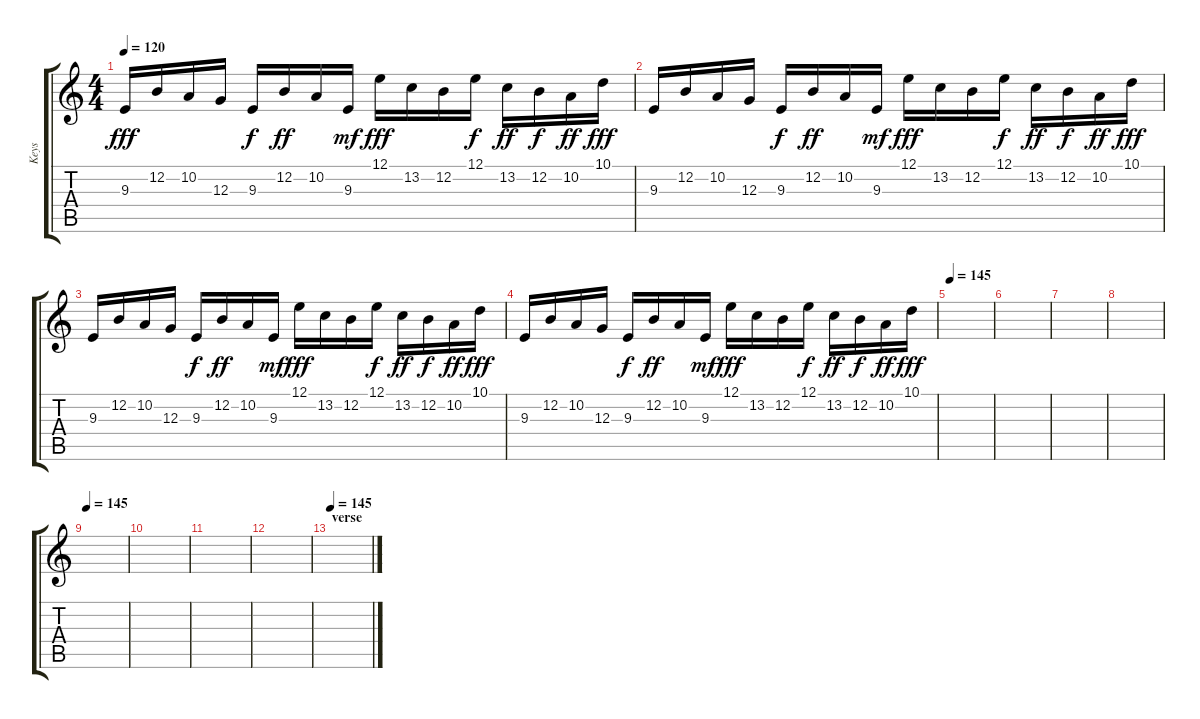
\track ("Keys" "Keys") {instrument lead1square}
\staff {score tabs}
\tuning (E4 B3 G3 D3 A2 E2) {hide}
\ts (4 4)
\tempo 120
\clef g2
\ks c
9.3.16{dy fff} 12.2.16 10.2.16 12.3.16 9.3.16{dy f} 12.2.16{dy ff} 10.2.16 9.3.16{dy mf} 12.1.16{dy fff} 13.2.16 12.2.16 12.1.16{dy f} 13.2.16{dy ff} 12.2.16{dy f} 10.2.16{dy ff} 10.1.16{dy fff} |
9.3.16 12.2.16 10.2.16 12.3.16 9.3.16{dy f} 12.2.16{dy ff} 10.2.16 9.3.16{dy mf} 12.1.16{dy fff} 13.2.16 12.2.16 12.1.16{dy f} 13.2.16{dy ff} 12.2.16{dy f} 10.2.16{dy ff} 10.1.16{dy fff} |
9.3.16 12.2.16 10.2.16 12.3.16 9.3.16{dy f} 12.2.16{dy ff} 10.2.16 9.3.16{dy mf} 12.1.16{dy fff} 13.2.16 12.2.16 12.1.16{dy f} 13.2.16{dy ff} 12.2.16{dy f} 10.2.16{dy ff} 10.1.16{dy fff} |
9.3.16 12.2.16 10.2.16 12.3.16 9.3.16{dy f} 12.2.16{dy ff} 10.2.16 9.3.16{dy mf} 12.1.16{dy fff} 13.2.16 12.2.16 12.1.16{dy f} 13.2.16{dy ff} 12.2.16{dy f} 10.2.16{dy ff} 10.1.16{dy fff} |
\tempo 145
|
|
|
|
\tempo 145
|
|
|
|
\section ("" "verse")
\tempo 145
